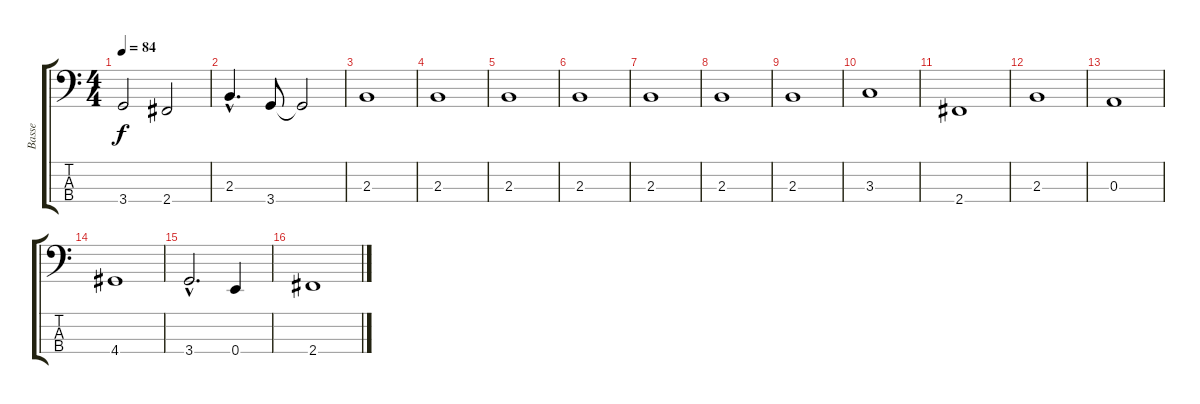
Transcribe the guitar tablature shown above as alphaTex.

\track ("Basse" "Basse") {instrument electricbassfinger}
\staff {score tabs}
\tuning (G2 D2 A1 E1) {hide}
\ts (4 4)
\tempo 84
\clef f4
\ks c
3.4.2{dy f} 2.4.2 |
2.3{hac}.4{d} 3.4.8 3.4{t}.2 |
2.3.1 |
2.3.1 |
2.3.1 |
2.3.1 |
2.3.1 |
2.3.1 |
2.3.1 |
3.3.1 |
2.4.1 |
2.3.1 |
0.3.1 |
4.4.1 |
3.4{hac}.2{d} 0.4.4 |
2.4.1
